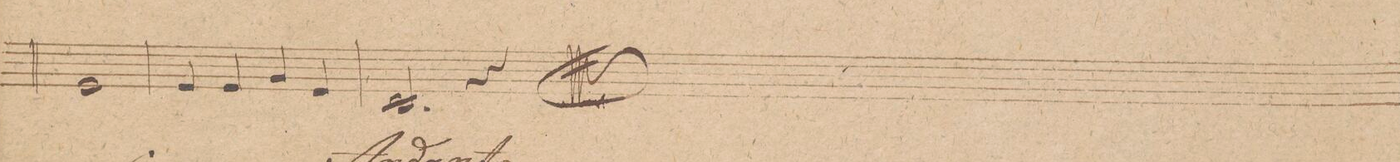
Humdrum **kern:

**kern
*I"Clarino 2do in. C.
*clefG2
*k[]
*met(c|)
*M2/2
1e
=88
4e/
4e/
4g/
4e/
=89
2.c/
4r
==
*-
